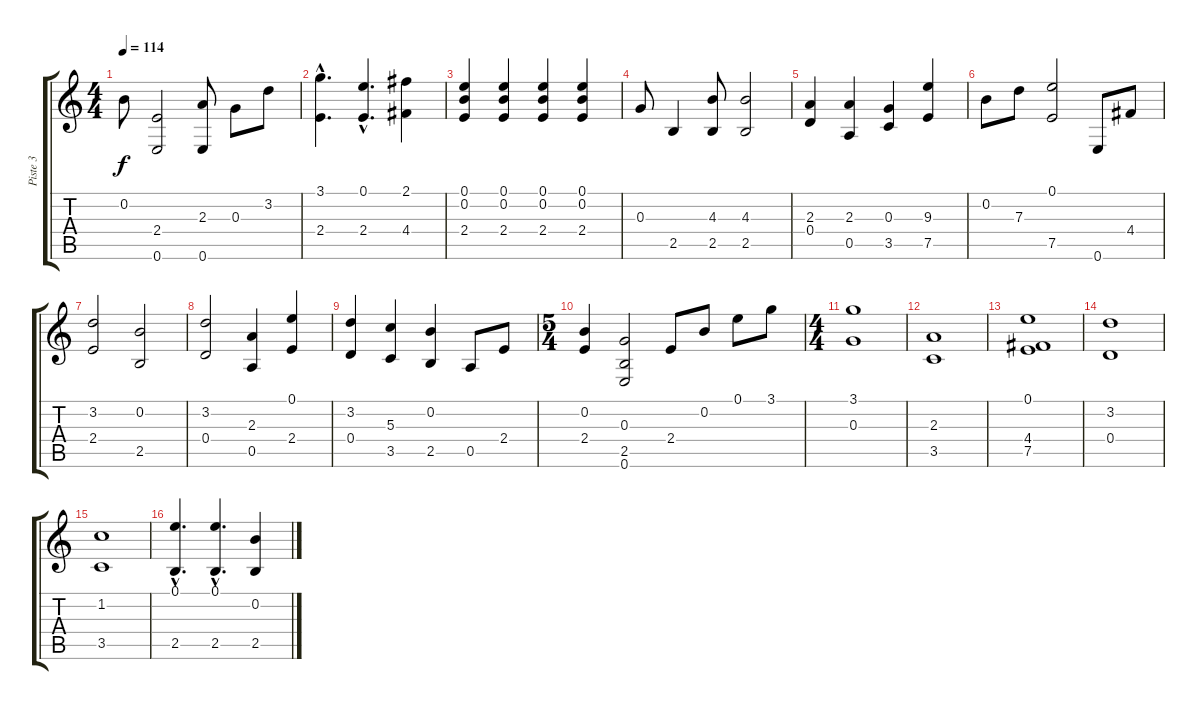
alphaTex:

\track ("Piste 3" "Piste 3") {instrument acousticguitarsteel}
\staff {score tabs}
\tuning (E4 B3 G3 D3 A2 E2) {hide}
\ts (4 4)
\tempo 114
\clef g2
\ks c
0.2.8{dy f} (2.4 0.6).2 (2.3 0.6).8 0.3.8 3.2.8 |
(3.1{hac} 2.4{hac}).4{d} (0.1{hac} 2.4{hac}).4{d} (2.1 4.4).4 |
(0.1 0.2 2.4).4 (0.1 0.2 2.4).4 (0.1 0.2 2.4).4 (0.1 0.2 2.4).4 |
0.3.8 2.5.4 (4.3 2.5).8 (4.3 2.5).2 |
(2.3 0.4).4 (2.3 0.5).4 (0.3 3.5).4 (9.3 7.5).4 |
0.2.8 7.3.8 (0.1 7.5).2 0.6.8 4.4.8 |
(3.2 2.4).2 (0.2 2.5).2 |
(3.2 0.4).2 (2.3 0.5).4 (0.1 2.4).4 |
(3.2 0.4).4 (5.3 3.5).4 (0.2 2.5).4 0.5.8 2.4.8 |
\ts (5 4)
(0.2 2.4).4 (0.3 2.5 0.6).2 2.4.8 0.2.8 0.1.8 3.1.8 |
\ts (4 4)
(3.1 0.3).1 |
(2.3 3.5).1 |
(0.1 4.4 7.5).1 |
(3.2 0.4).1 |
(1.2 3.5).1 |
(0.1{hac} 2.5{hac}).4{d} (0.1{hac} 2.5{hac}).4{d} (0.2 2.5).4
